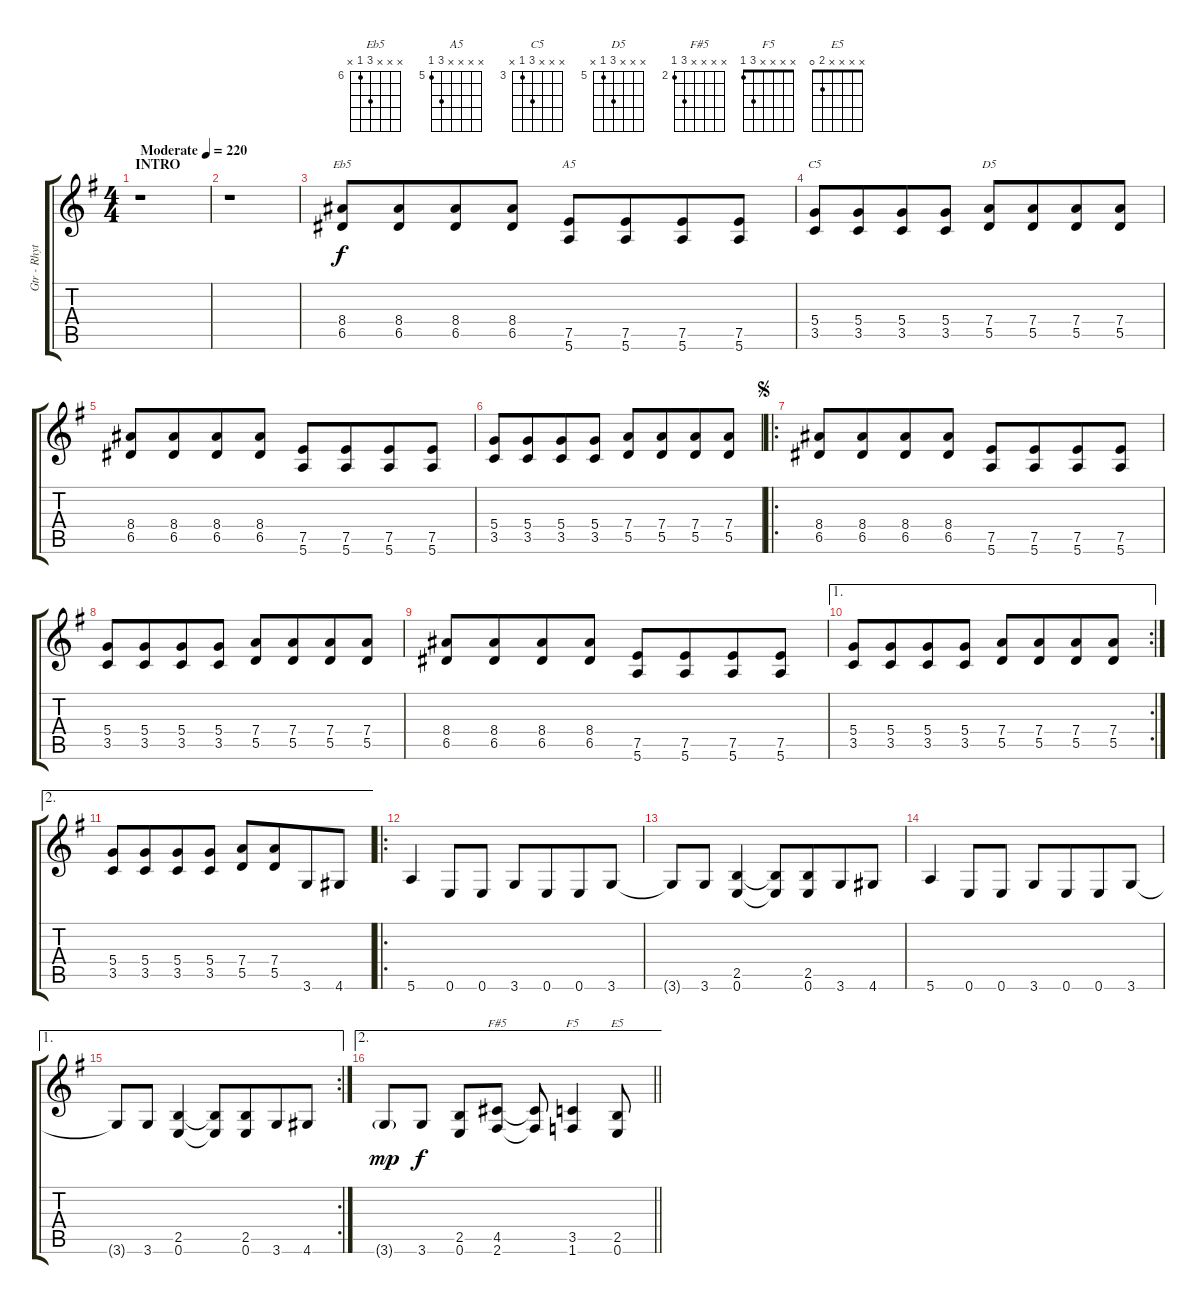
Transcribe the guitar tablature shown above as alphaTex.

\track ("Gtr - Rhythm" "Gtr - Rhyt") {instrument overdrivenguitar}
\staff {score tabs}
\tuning (E4 B3 G3 D3 A2 E2) {hide}
\chord ("Eb5" x x x 8 6 x) {firstfret 6}
\chord ("A5" x x x x 7 5) {firstfret 5}
\chord ("C5" x x x 5 3 x) {firstfret 3}
\chord ("D5" x x x 7 5 x) {firstfret 5}
\chord ("F#5" x x x x 4 2) {firstfret 2}
\chord ("F5" x x x x 3 1)
\chord ("E5" x x x x 2 0)
\ts (4 4)
\section ("" "INTRO")
\tempo (220 "Moderate")
\clef g2
\ks eminor
r.1{dy f instrument overdrivenguitar} |
r.1 |
(8.4 6.5).8{ch "Eb5"} (8.4 6.5).8{beam merge} (8.4 6.5).8 (8.4 6.5).8 (7.5 5.6).8{ch "A5"} (7.5 5.6).8{beam merge} (7.5 5.6).8 (7.5 5.6).8 |
(5.4 3.5).8{ch "C5"} (5.4 3.5).8{beam merge} (5.4 3.5).8 (5.4 3.5).8 (7.4 5.5).8{ch "D5"} (7.4 5.5).8{beam merge} (7.4 5.5).8 (7.4 5.5).8 |
(8.4 6.5).8 (8.4 6.5).8{beam merge} (8.4 6.5).8 (8.4 6.5).8 (7.5 5.6).8 (7.5 5.6).8{beam merge} (7.5 5.6).8 (7.5 5.6).8 |
(5.4 3.5).8 (5.4 3.5).8{beam merge} (5.4 3.5).8 (5.4 3.5).8 (7.4 5.5).8 (7.4 5.5).8{beam merge} (7.4 5.5).8 (7.4 5.5).8 |
\ro
\jump segno
(8.4 6.5).8 (8.4 6.5).8{beam merge} (8.4 6.5).8 (8.4 6.5).8 (7.5 5.6).8 (7.5 5.6).8{beam merge} (7.5 5.6).8 (7.5 5.6).8 |
(5.4 3.5).8 (5.4 3.5).8{beam merge} (5.4 3.5).8 (5.4 3.5).8 (7.4 5.5).8 (7.4 5.5).8{beam merge} (7.4 5.5).8 (7.4 5.5).8 |
(8.4 6.5).8 (8.4 6.5).8{beam merge} (8.4 6.5).8 (8.4 6.5).8 (7.5 5.6).8 (7.5 5.6).8{beam merge} (7.5 5.6).8 (7.5 5.6).8 |
\ae 1
\rc 2
(5.4 3.5).8 (5.4 3.5).8{beam merge} (5.4 3.5).8 (5.4 3.5).8 (7.4 5.5).8 (7.4 5.5).8{beam merge} (7.4 5.5).8 (7.4 5.5).8 |
\ae 2
(5.4 3.5).8 (5.4 3.5).8{beam merge} (5.4 3.5).8 (5.4 3.5).8 (7.4 5.5).8 (7.4 5.5).8{beam merge} 3.6.8 4.6.8 |
\ro
5.6.4 0.6.8 0.6.8 3.6.8 0.6.8{beam merge} 0.6.8 3.6.8 |
3.6{t}.8 3.6.8 (2.5 0.6).4 (2.5{t} 0.6{t}).8 (2.5 0.6).8{beam merge} 3.6.8 4.6.8 |
5.6.4 0.6.8 0.6.8 3.6.8 0.6.8{beam merge} 0.6.8 3.6.8 |
\ae 1
\rc 2
3.6{t}.8 3.6.8 (2.5 0.6).4 (2.5{t} 0.6{t}).8 (2.5 0.6).8{beam merge} 3.6.8 4.6.8 |
\ae 2
\barLineRight lightlight
3.6{g}.8{dy mp} 3.6.8{dy f} (2.5 0.6).8 (4.5 2.6).8{ch "F#5"} (4.5{t} 2.6{t}).8 (3.5 1.6).4{ch "F5"} (2.5 0.6).8{ch "E5"}
